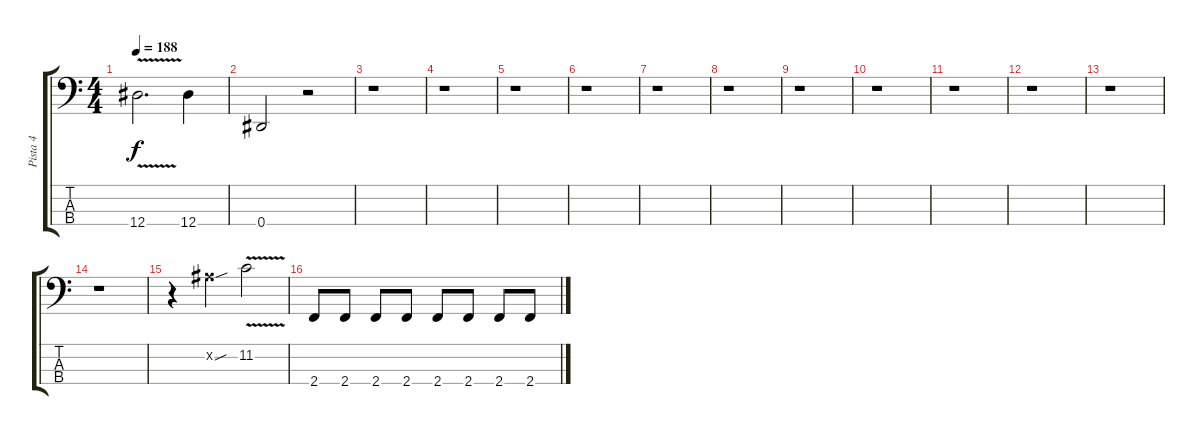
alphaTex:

\track ("Pista 4" "Pista 4") {instrument electricbassfinger}
\staff {score tabs}
\tuning (Gb2 Db2 Ab1 Eb1) {hide}
\ts (4 4)
\tempo 188
\clef f4
\ks c
12.4{v}.2{d dy f} 12.4.4 |
0.4.2 r.2 |
r.1 |
r.1 |
r.1 |
r.1 |
r.1 |
r.1 |
r.1 |
r.1 |
r.1 |
r.1 |
r.1 |
r.1 |
r.4 9.2{sou x}.4 11.2{v}.2 |
2.4.8 2.4.8 2.4.8 2.4.8 2.4.8 2.4.8 2.4.8 2.4.8
